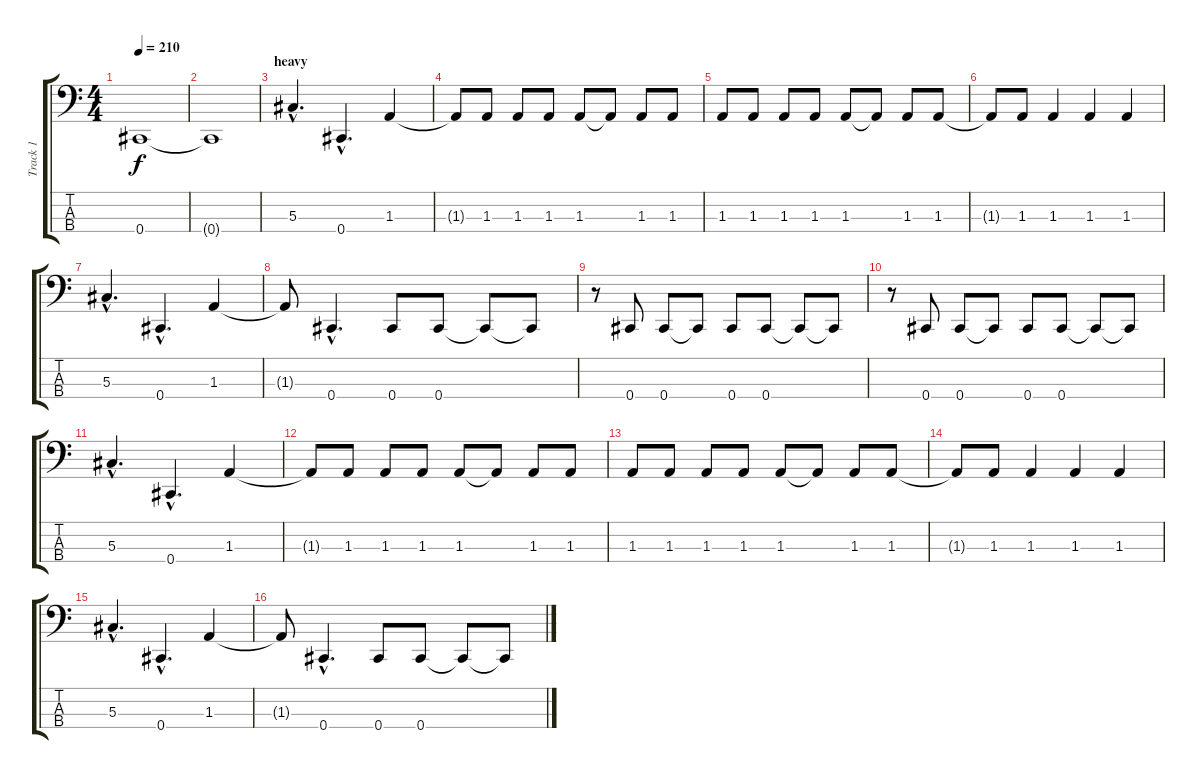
\track ("Track 1" "Track 1") {instrument electricbasspick}
\staff {score tabs}
\tuning (Gb2 Db2 Ab1 Db1) {hide}
\ts (4 4)
\tempo 210
\clef f4
\ks c
0.4{t}.1{dy f} |
0.4{t}.1 |
\section ("" "heavy")
5.3{hac}.4{d} 0.4{hac}.4{d} 1.3.4 |
1.3{t}.8 1.3.8 1.3.8 1.3.8 1.3.8 1.3{t}.8 1.3.8 1.3.8 |
1.3.8 1.3.8 1.3.8 1.3.8 1.3.8 1.3{t}.8 1.3.8 1.3.8 |
1.3{t}.8 1.3.8 1.3.4 1.3.4 1.3.4 |
5.3{hac}.4{d} 0.4{hac}.4{d} 1.3.4 |
1.3{t}.8 0.4{hac}.4{d} 0.4.8 0.4.8 0.4{t}.8 0.4{t}.8 |
r.8 0.4.8 0.4.8 0.4{t}.8 0.4.8 0.4.8 0.4{t}.8 0.4{t}.8 |
r.8 0.4.8 0.4.8 0.4{t}.8 0.4.8 0.4.8 0.4{t}.8 0.4{t}.8 |
5.3{hac}.4{d} 0.4{hac}.4{d} 1.3.4 |
1.3{t}.8 1.3.8 1.3.8 1.3.8 1.3.8 1.3{t}.8 1.3.8 1.3.8 |
1.3.8 1.3.8 1.3.8 1.3.8 1.3.8 1.3{t}.8 1.3.8 1.3.8 |
1.3{t}.8 1.3.8 1.3.4 1.3.4 1.3.4 |
5.3{hac}.4{d} 0.4{hac}.4{d} 1.3.4 |
1.3{t}.8 0.4{hac}.4{d} 0.4.8 0.4.8 0.4{t}.8 0.4{t}.8
